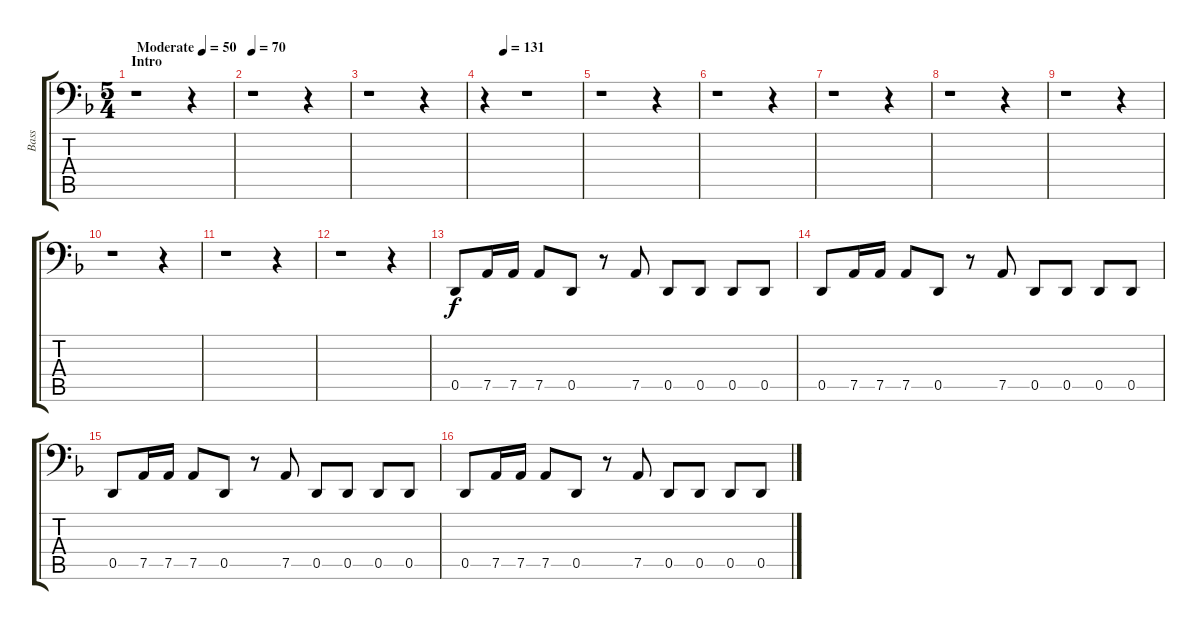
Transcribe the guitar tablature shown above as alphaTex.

\track ("Bass" "Bass") {instrument electricbassfinger}
\staff {score tabs}
\tuning (B2 G2 D2 A1 D1 B0) {hide}
\ts (5 4)
\section ("" "Intro")
\tempo (50 "Moderate")
\clef f4
\ks f
r.1{dy f instrument electricbassfinger} r.4 |
\tempo 70
r.1 r.4 |
r.1 r.4 |
\tempo (131 0.2)
r.4 r.1 |
r.1 r.4 |
r.1 r.4 |
r.1 r.4 |
r.1 r.4 |
r.1 r.4 |
r.1 r.4 |
r.1 r.4 |
r.1 r.4 |
0.5.8 7.5.16 7.5.16 7.5.8 0.5.8 r.8 7.5.8 0.5.8 0.5.8 0.5.8 0.5.8 |
0.5.8 7.5.16 7.5.16 7.5.8 0.5.8 r.8 7.5.8 0.5.8 0.5.8 0.5.8 0.5.8 |
0.5.8 7.5.16 7.5.16 7.5.8 0.5.8 r.8 7.5.8 0.5.8 0.5.8 0.5.8 0.5.8 |
0.5.8 7.5.16 7.5.16 7.5.8 0.5.8 r.8 7.5.8 0.5.8 0.5.8 0.5.8 0.5.8
